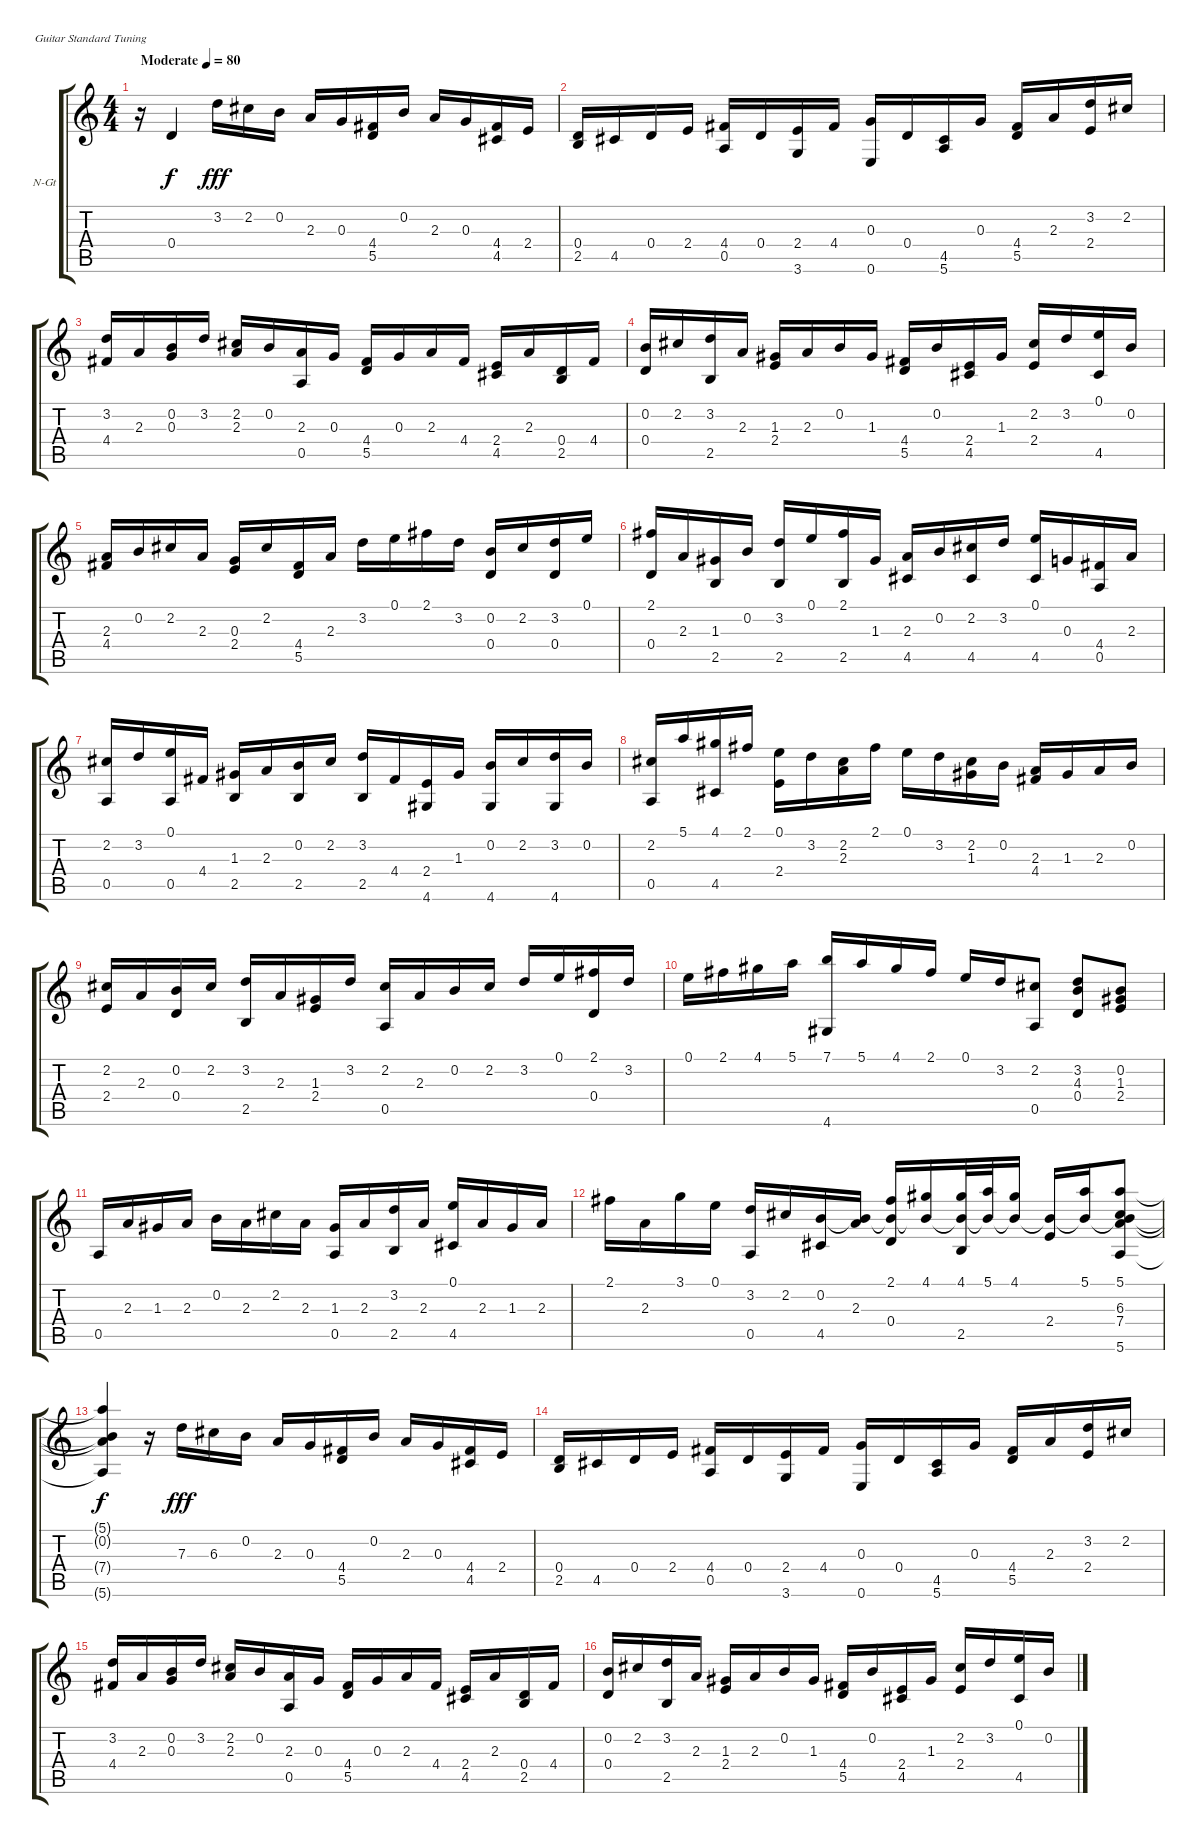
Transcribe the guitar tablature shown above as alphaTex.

\bracketExtendMode groupsimilarinstruments
\firstSystemTrackNameOrientation horizontal
\otherSystemsTrackNameOrientation horizontal
\track ("Spår 1-2" "N-Gt") {instrument acousticguitarnylon}
\staff {score tabs}
\tuning (E4 B3 G3 D3 A2 E2)
\ts (4 4)
\beaming (8 2 2 2 2)
\tempo (80 "Moderate")
\clef g2
\ks c
r.16{dy f instrument acousticguitarnylon} 0.4.4 3.2.16{dy fff} 2.2.16 0.2.16 2.3.16 0.3.16 (4.4 5.5).16 0.2.16 2.3.16 0.3.16 (4.4 4.5).16 2.4.16 |
(0.4 2.5).16 4.5.16 0.4.16 2.4.16 (4.4 0.5).16 0.4.16 (2.4 3.6).16 4.4.16 (0.3 0.6).16 0.4.16 (4.5 5.6).16 0.3.16 (4.4 5.5).16 2.3.16 (3.2 2.4).16 2.2.16 |
(3.2 4.4).16 2.3.16 (0.2 0.3).16 3.2.16 (2.2 2.3).16 0.2.16 (2.3 0.5).16 0.3.16 (4.4 5.5).16 0.3.16 2.3.16 4.4.16 (2.4 4.5).16 2.3.16 (0.4 2.5).16 4.4.16 |
(0.2 0.4).16 2.2.16 (3.2 2.5).16 2.3.16 (1.3 2.4).16 2.3.16 0.2.16 1.3.16 (4.4 5.5).16 0.2.16 (2.4 4.5).16 1.3.16 (2.2 2.4).16 3.2.16 (0.1 4.5).16 0.2.16 |
(2.3 4.4).16 0.2.16 2.2.16 2.3.16 (0.3 2.4).16 2.2.16 (4.4 5.5).16 2.3.16 3.2.16 0.1.16 2.1.16 3.2.16 (0.2 0.4).16 2.2.16 (3.2 0.4).16 0.1.16 |
(2.1 0.4).16 2.3.16 (1.3 2.5).16 0.2.16 (3.2 2.5).16 0.1.16 (2.1 2.5).16 1.3.16 (2.3 4.5).16 0.2.16 (2.2 4.5).16 3.2.16 (0.1 4.5).16 0.3.16 (4.4 0.5).16 2.3.16 |
(2.2 0.5).16 3.2.16 (0.1 0.5).16 4.4.16 (1.3 2.5).16 2.3.16 (0.2 2.5).16 2.2.16 (3.2 2.5).16 4.4.16 (2.4 4.6).16 1.3.16 (0.2 4.6).16 2.2.16 (3.2 4.6).16 0.2.16 |
(2.2 0.5).16 5.1.16 (4.1 4.5).16 2.1.16 (0.1 2.4).16 3.2.16 (2.2 2.3).16 2.1.16 0.1.16 3.2.16 (2.2 1.3).16 0.2.16 (2.3 4.4).16 1.3.16 2.3.16 0.2.16 |
(2.2 2.4).16 2.3.16 (0.2 0.4).16 2.2.16 (3.2 2.5).16 2.3.16 (1.3 2.4).16 3.2.16 (2.2 0.5).16 2.3.16 0.2.16 2.2.16 3.2.16 0.1.16 (2.1 0.4).16 3.2.16 |
0.1.16 2.1.16 4.1.16 5.1.16 (7.1 4.6).16 5.1.16 4.1.16 2.1.16 0.1.16 3.2.16 (2.2 0.5).8 (3.2 4.3 0.4).8 (0.2 1.3 2.4).8 |
0.5.16 2.3.16 1.3.16 2.3.16 0.2.16 2.3.16 2.2.16 2.3.16 (1.3 0.5).16 2.3.16 (3.2 2.5).16 2.3.16 (0.1 4.5).16 2.3.16 1.3.16 2.3.16 |
2.1.16 2.3.16 3.1.16 0.1.16 (3.2 0.5).16 2.2.16 (0.2 4.5).16 (2.3 0.2{t}).16 (2.1 0.4 0.2{t}).16 (4.1 0.2{t}).16 (4.1 2.5 0.2{t}).32 (5.1 0.2{t}).32 (4.1 0.2{t}).16 (2.4 0.2{t}).16 (5.1 0.2{t}).16 (5.1 6.3 7.4 5.6 0.2{t}).8 |
(5.1{t} 0.2{t} 7.4{t} 5.6{t}).4{dy f} r.16 7.3.16{dy fff} 6.3.16 0.2.16 2.3.16 0.3.16 (4.4 5.5).16 0.2.16 2.3.16 0.3.16 (4.4 4.5).16 2.4.16 |
(0.4 2.5).16 4.5.16 0.4.16 2.4.16 (4.4 0.5).16 0.4.16 (2.4 3.6).16 4.4.16 (0.3 0.6).16 0.4.16 (4.5 5.6).16 0.3.16 (4.4 5.5).16 2.3.16 (3.2 2.4).16 2.2.16 |
(3.2 4.4).16 2.3.16 (0.2 0.3).16 3.2.16 (2.2 2.3).16 0.2.16 (2.3 0.5).16 0.3.16 (4.4 5.5).16 0.3.16 2.3.16 4.4.16 (2.4 4.5).16 2.3.16 (0.4 2.5).16 4.4.16 |
(0.2 0.4).16 2.2.16 (3.2 2.5).16 2.3.16 (1.3 2.4).16 2.3.16 0.2.16 1.3.16 (4.4 5.5).16 0.2.16 (2.4 4.5).16 1.3.16 (2.2 2.4).16 3.2.16 (0.1 4.5).16 0.2.16
